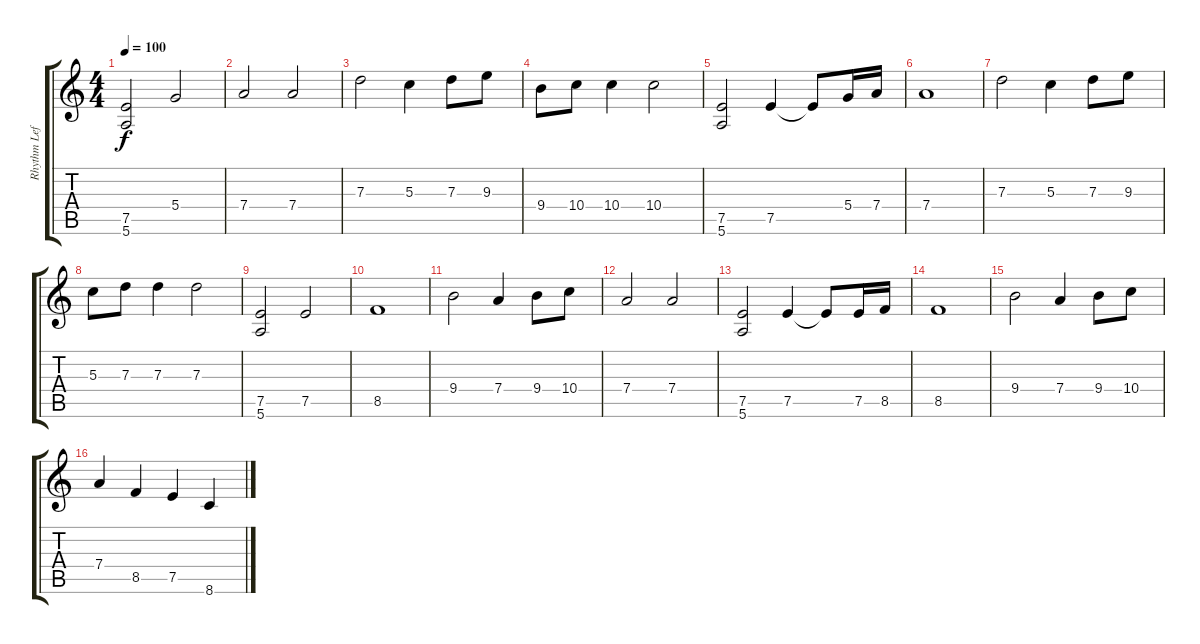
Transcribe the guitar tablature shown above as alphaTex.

\track ("Rhythm Left" "Rhythm Lef") {instrument distortionguitar}
\staff {score tabs}
\tuning (E4 B3 G3 D3 A2 E2) {hide}
\ts (4 4)
\tempo 100
\clef g2
\ks c
(7.5 5.6).2{dy f} 5.4.2 |
7.4.2 7.4.2 |
7.3.2 5.3.4 7.3.8 9.3.8 |
9.4.8 10.4.8 10.4.4 10.4.2 |
(7.5 5.6).2 7.5.4 7.5{t}.8 5.4.16 7.4.16 |
7.4.1 |
7.3.2 5.3.4 7.3.8 9.3.8 |
5.3.8 7.3.8 7.3.4 7.3.2 |
(7.5 5.6).2 7.5.2 |
8.5.1 |
9.4.2 7.4.4 9.4.8 10.4.8 |
7.4.2 7.4.2 |
(7.5 5.6).2 7.5.4 7.5{t}.8 7.5.16 8.5.16 |
8.5.1 |
9.4.2 7.4.4 9.4.8 10.4.8 |
7.4.4 8.5.4 7.5.4 8.6.4
